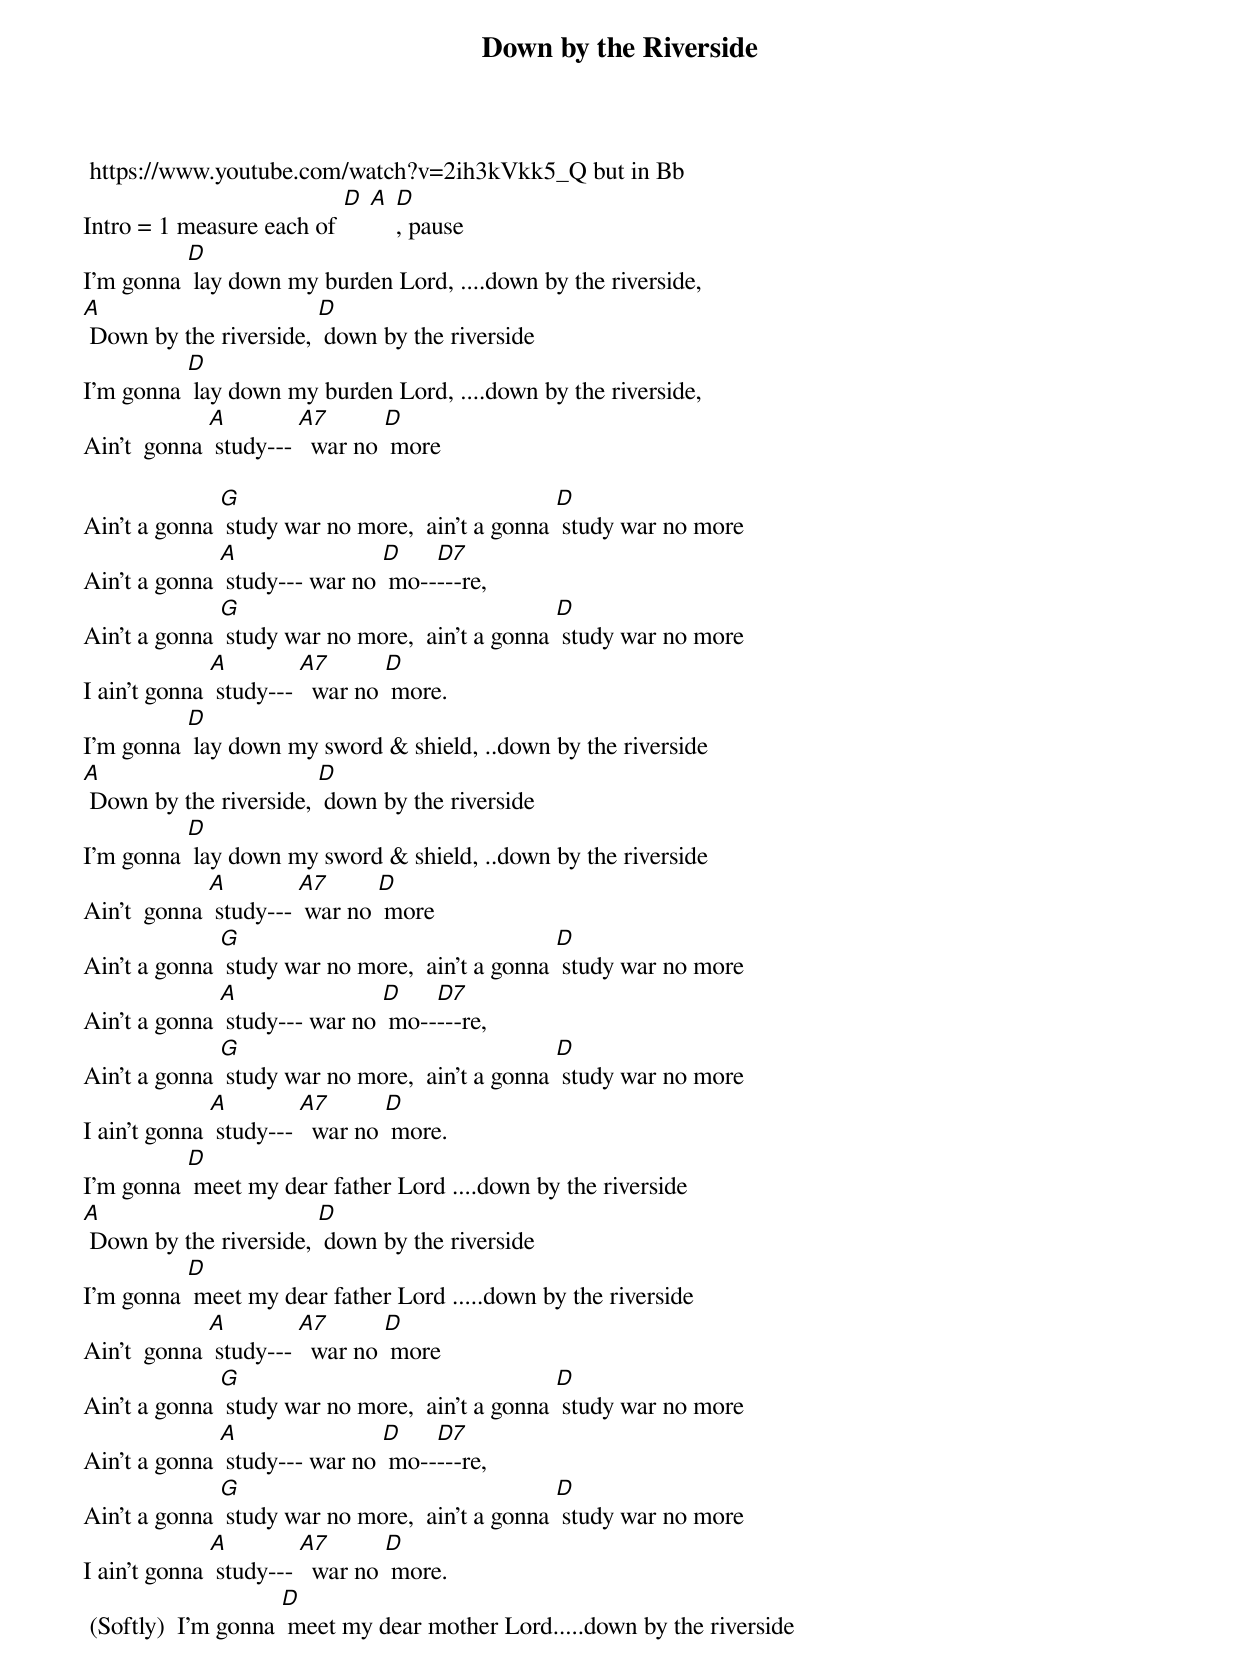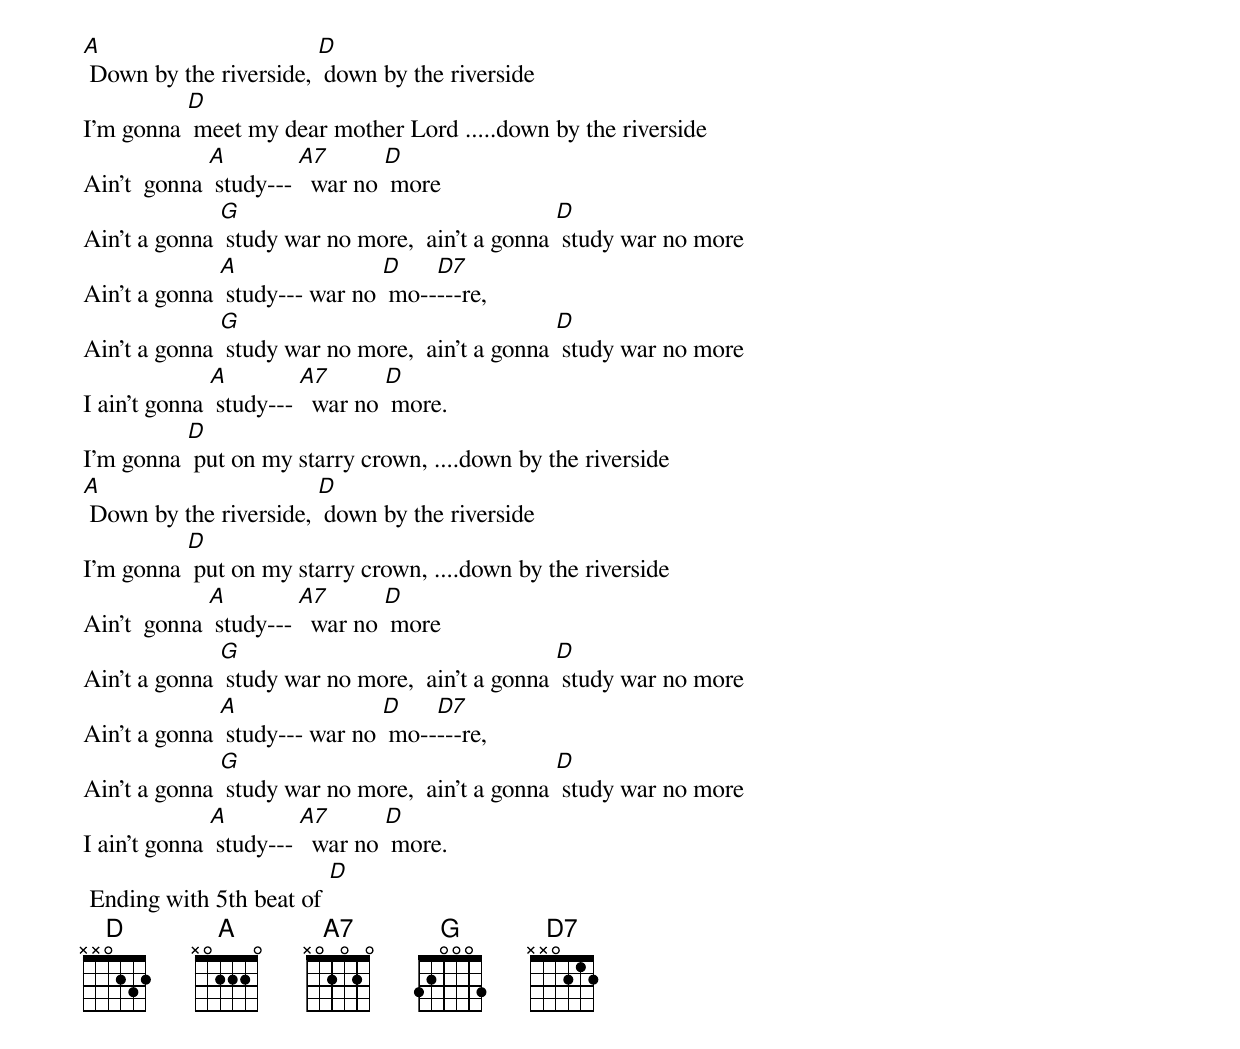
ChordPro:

{t: Down by the Riverside }
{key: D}
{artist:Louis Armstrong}
 https://www.youtube.com/watch?v=2ih3kVkk5_Q but in Bb
Intro = 1 measure each of [D] [A] [D], pause
{c: }
I'm gonna [D] lay down my burden Lord, ....down by the riverside,
[A] Down by the riverside, [D] down by the riverside
I'm gonna [D] lay down my burden Lord, ....down by the riverside,
Ain't  gonna [A] study--- [A7]  war no [D] more
{c: }

Ain't a gonna [G] study war no more,  ain't a gonna [D] study war no more
Ain't a gonna [A] study--- war no [D] mo--[D7]---re,
Ain't a gonna [G] study war no more,  ain't a gonna [D] study war no more
I ain't gonna [A] study--- [A7]  war no [D] more.
{c: }
I'm gonna [D] lay down my sword & shield, ..down by the riverside
[A] Down by the riverside, [D] down by the riverside
I'm gonna [D] lay down my sword & shield, ..down by the riverside
Ain't  gonna [A] study--- [A7] war no [D] more
{c: }
Ain't a gonna [G] study war no more,  ain't a gonna [D] study war no more
Ain't a gonna [A] study--- war no [D] mo--[D7]---re,
Ain't a gonna [G] study war no more,  ain't a gonna [D] study war no more
I ain't gonna [A] study--- [A7]  war no [D] more.
{c: }
I'm gonna [D] meet my dear father Lord ....down by the riverside
[A] Down by the riverside, [D] down by the riverside
I'm gonna [D] meet my dear father Lord .....down by the riverside
Ain't  gonna [A] study--- [A7]  war no [D] more
{c: }
Ain't a gonna [G] study war no more,  ain't a gonna [D] study war no more
Ain't a gonna [A] study--- war no [D] mo--[D7]---re,
Ain't a gonna [G] study war no more,  ain't a gonna [D] study war no more
I ain't gonna [A] study--- [A7]  war no [D] more.
{c: }
 (Softly)  I'm gonna [D] meet my dear mother Lord.....down by the riverside
[A] Down by the riverside, [D] down by the riverside
I'm gonna [D] meet my dear mother Lord .....down by the riverside
Ain't  gonna [A] study--- [A7]  war no [D] more
{c: }
Ain't a gonna [G] study war no more,  ain't a gonna [D] study war no more
Ain't a gonna [A] study--- war no [D] mo--[D7]---re,
Ain't a gonna [G] study war no more,  ain't a gonna [D] study war no more
I ain't gonna [A] study--- [A7]  war no [D] more.
{c: }
I'm gonna [D] put on my starry crown, ....down by the riverside
[A] Down by the riverside, [D] down by the riverside
I'm gonna [D] put on my starry crown, ....down by the riverside
Ain't  gonna [A] study--- [A7]  war no [D] more
{c: }
Ain't a gonna [G] study war no more,  ain't a gonna [D] study war no more
Ain't a gonna [A] study--- war no [D] mo--[D7]---re,
Ain't a gonna [G] study war no more,  ain't a gonna [D] study war no more
I ain't gonna [A] study--- [A7]  war no [D] more.
{c: }
 Ending with 5th beat of [D]
